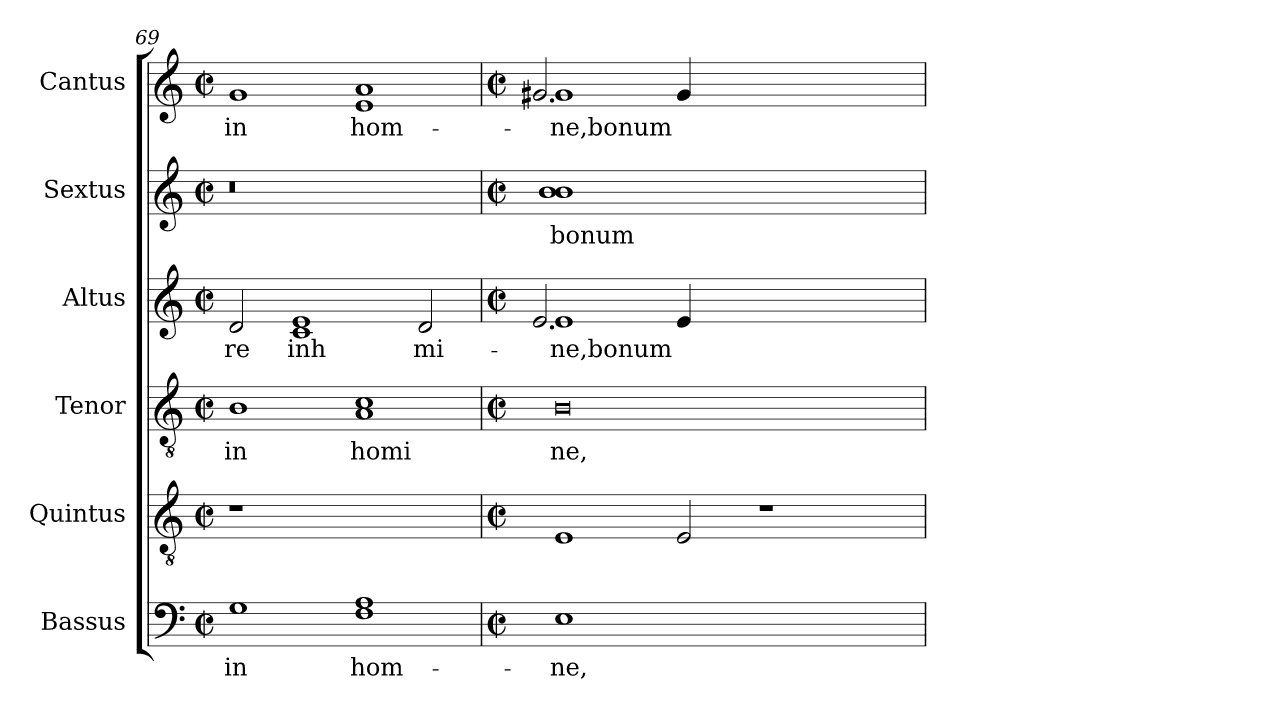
**kern	**text	**kern	**text	**kern	**text	**kern	**text	**kern	**text	**kern	**text
*part6	*part6	*part5	*part5	*part4	*part4	*part3	*part3	*part2	*part2	*part1	*part1
*staff6	*staff6	*staff5	*staff5	*staff4	*staff4	*staff3	*staff3	*staff2	*staff2	*staff1	*staff1
*I"Bassus	*	*I"Quintus	*	*I"Tenor	*	*I"Altus	*	*I"Sextus	*	*I"Cantus	*
*clefF4	*	*clefGv2	*	*clefGv2	*	*clefG2	*	*clefG2	*	*clefG2	*
*k[]	*	*k[]	*	*k[]	*	*k[]	*	*k[]	*	*k[]	*
*C:	*	*C:	*	*C:	*	*C:	*	*C:	*	*C:	*
*M2/2	*	*M2/2	*	*M2/2	*	*M2/2	*	*M2/2	*	*M2/2	*
*met(c|)	*	*met(c|)	*	*met(c|)	*	*met(c|)	*	*met(c|)	*	*met(c|)	*
=69	=69	=69	=69	=69	=69	=69	=69	=69	=69	=69	=69
!	!LO:LY:b:cj	!	!	!	!LO:LY:b:cj	!	!LO:LY:b:cj	!	!	!	!LO:LY:b:cj
1G	in	1r	.	1B	in	2d/	-re	0r	.	1g	in
!	!	!	!	!	!	!	!LO:LY:b:cj	!	!	!	!
.	.	.	.	.	.	1e 1c	inh	.	.	.	.
!	!LO:LY:b:cj	!	!	!	!LO:LY:b:cj	!	!	!	!	!	!LO:LY:b:cj
1A 1F	hom-	1ryy	.	1c 1A	homi	.	.	.	.	1e 1a	hom-
!	!	!	!	!	!	!	!LO:LY:b:cj	!	!	!	!
.	.	.	.	.	.	2d/	mi-	.	.	.	.
!!LO:PB:g=z
=70	=70	=70	=70	=70	=70	=70	=70	=70	=70	=70	=70
*M2/2	*	*M2/2	*	*M2/2	*	*M2/2	*	*M2/2	*	*M2/2	*
*met(c|)	*	*met(c|)	*	*met(c|)	*	*met(c|)	*	*met(c|)	*	*met(c|)	*
!	!LO:LY:b:cj	!	!	!	!LO:LY:b:cj	!	!LO:LY:b:cj	!	!LO:LY:b:cj	!	!LO:LY:b:cj
*	*	*	*	*	*	*^	*	*	*	*^	*
1E	-ne,	1E	.	0B	ne,	1e	2.e/	-ne,bonum	1b 1b	bonum	1g#X	2.g#/	-ne,bonum
.	.	.	.	.	.	.	1ryy	.	.	.	.	1ryy	.
!	!	!	!LO:LY:b:cj	!	!	!	!	!LO:LY:b:cj	!	!	!	!	!LO:LY:b:cj
1.ryy	.	2E/	.	.	.	4e/	.	.	1.ryy	.	4g#/	.	.
.	.	.	.	.	.	1ryy	.	.	.	.	1ryy	.	.
.	.	1r	.	.	.	.	.	.	.	.	.	.	.
.	.	.	.	.	.	.	4ryy	.	.	.	.	4ryy	.
.	.	.	.	2ryy	.	.	2ryy	.	.	.	.	2ryy	.
.	.	.	.	.	.	4ryy	.	.	.	.	4ryy	.	.
*	*	*	*	*	*	*v	*v	*	*	*	*v	*v	*
=	=	=	=	=	=	=	=	=	=	=	=
*-	*-	*-	*-	*-	*-	*-	*-	*-	*-	*-	*-
